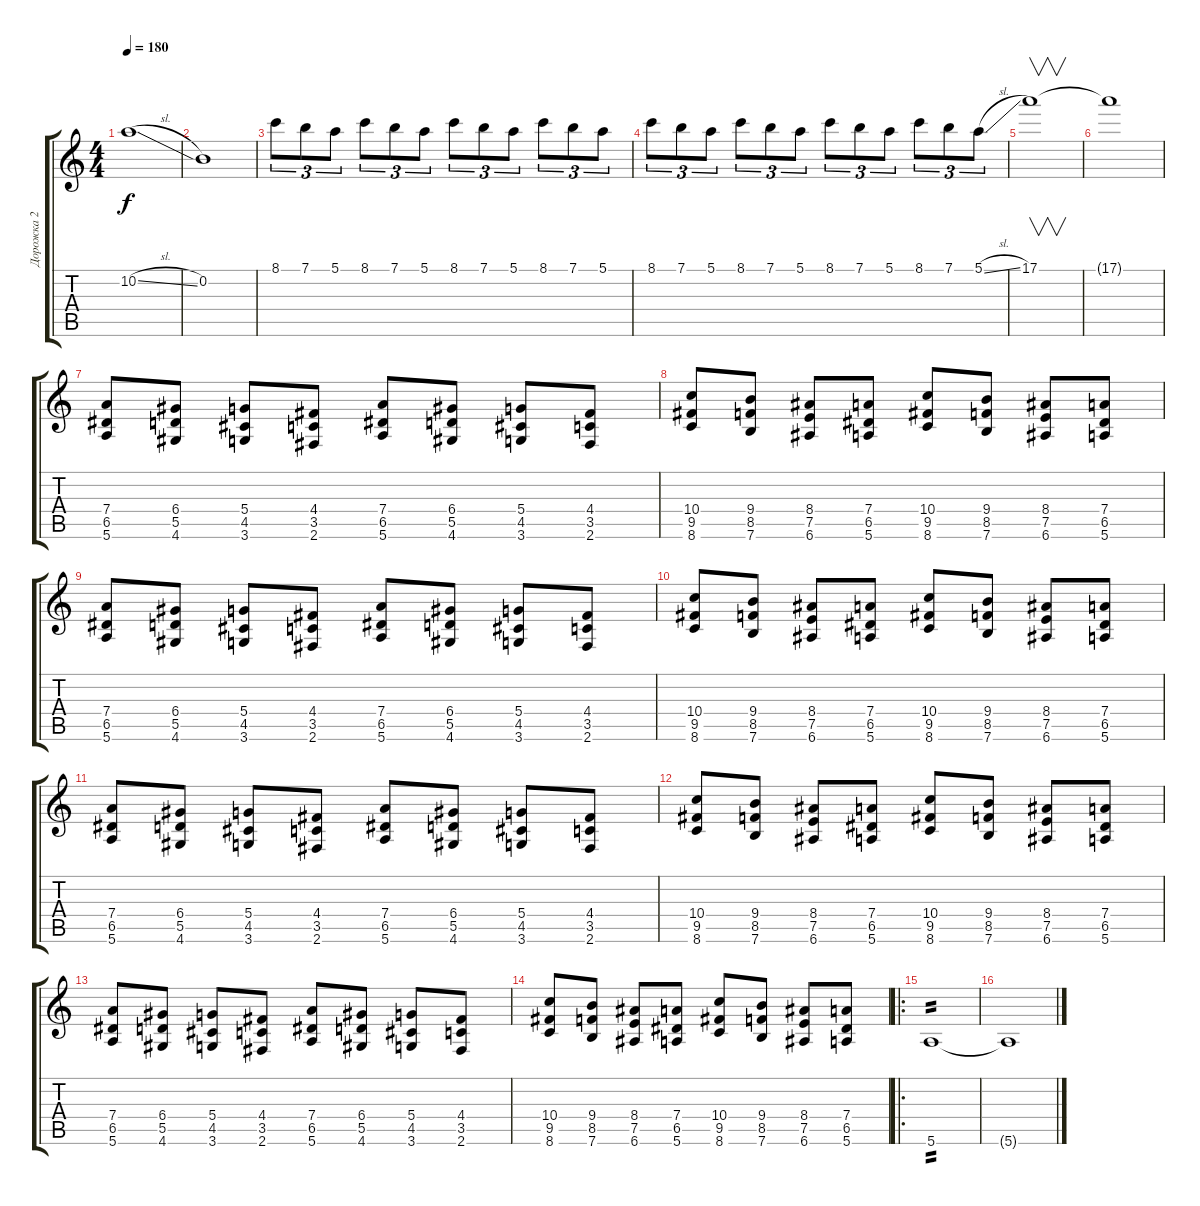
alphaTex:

\track ("Дорожка 2" "Дорожка 2") {instrument distortionguitar}
\staff {score tabs}
\tuning (E4 B3 G3 D3 A2 E2) {hide}
\ts (4 4)
\tempo 180
\clef g2
\ks c
10.2{sl}.1{dy f} |
0.2.1 |
8.1.8{tu (3 2)} 7.1.8{tu (3 2)} 5.1.8{tu (3 2)} 8.1.8{tu (3 2)} 7.1.8{tu (3 2)} 5.1.8{tu (3 2)} 8.1.8{tu (3 2)} 7.1.8{tu (3 2)} 5.1.8{tu (3 2)} 8.1.8{tu (3 2)} 7.1.8{tu (3 2)} 5.1.8{tu (3 2)} |
8.1.8{tu (3 2)} 7.1.8{tu (3 2)} 5.1.8{tu (3 2)} 8.1.8{tu (3 2)} 7.1.8{tu (3 2)} 5.1.8{tu (3 2)} 8.1.8{tu (3 2)} 7.1.8{tu (3 2)} 5.1.8{tu (3 2)} 8.1.8{tu (3 2)} 7.1.8{tu (3 2)} 5.1{sl}.8{tu (3 2)} |
17.1.1{v} |
17.1{t}.1 |
(7.4 6.5 5.6).8 (6.4 5.5 4.6).8 (5.4 4.5 3.6).8 (4.4 3.5 2.6).8 (7.4 6.5 5.6).8 (6.4 5.5 4.6).8 (5.4 4.5 3.6).8 (4.4 3.5 2.6).8 |
(10.4 9.5 8.6).8 (9.4 8.5 7.6).8 (8.4 7.5 6.6).8 (7.4 6.5 5.6).8 (10.4 9.5 8.6).8 (9.4 8.5 7.6).8 (8.4 7.5 6.6).8 (7.4 6.5 5.6).8 |
(7.4 6.5 5.6).8 (6.4 5.5 4.6).8 (5.4 4.5 3.6).8 (4.4 3.5 2.6).8 (7.4 6.5 5.6).8 (6.4 5.5 4.6).8 (5.4 4.5 3.6).8 (4.4 3.5 2.6).8 |
(10.4 9.5 8.6).8 (9.4 8.5 7.6).8 (8.4 7.5 6.6).8 (7.4 6.5 5.6).8 (10.4 9.5 8.6).8 (9.4 8.5 7.6).8 (8.4 7.5 6.6).8 (7.4 6.5 5.6).8 |
(7.4 6.5 5.6).8 (6.4 5.5 4.6).8 (5.4 4.5 3.6).8 (4.4 3.5 2.6).8 (7.4 6.5 5.6).8 (6.4 5.5 4.6).8 (5.4 4.5 3.6).8 (4.4 3.5 2.6).8 |
(10.4 9.5 8.6).8 (9.4 8.5 7.6).8 (8.4 7.5 6.6).8 (7.4 6.5 5.6).8 (10.4 9.5 8.6).8 (9.4 8.5 7.6).8 (8.4 7.5 6.6).8 (7.4 6.5 5.6).8 |
(7.4 6.5 5.6).8 (6.4 5.5 4.6).8 (5.4 4.5 3.6).8 (4.4 3.5 2.6).8 (7.4 6.5 5.6).8 (6.4 5.5 4.6).8 (5.4 4.5 3.6).8 (4.4 3.5 2.6).8 |
(10.4 9.5 8.6).8 (9.4 8.5 7.6).8 (8.4 7.5 6.6).8 (7.4 6.5 5.6).8 (10.4 9.5 8.6).8 (9.4 8.5 7.6).8 (8.4 7.5 6.6).8 (7.4 6.5 5.6).8 |
\ro
5.6.1{tp 2} |
5.6{t}.1
